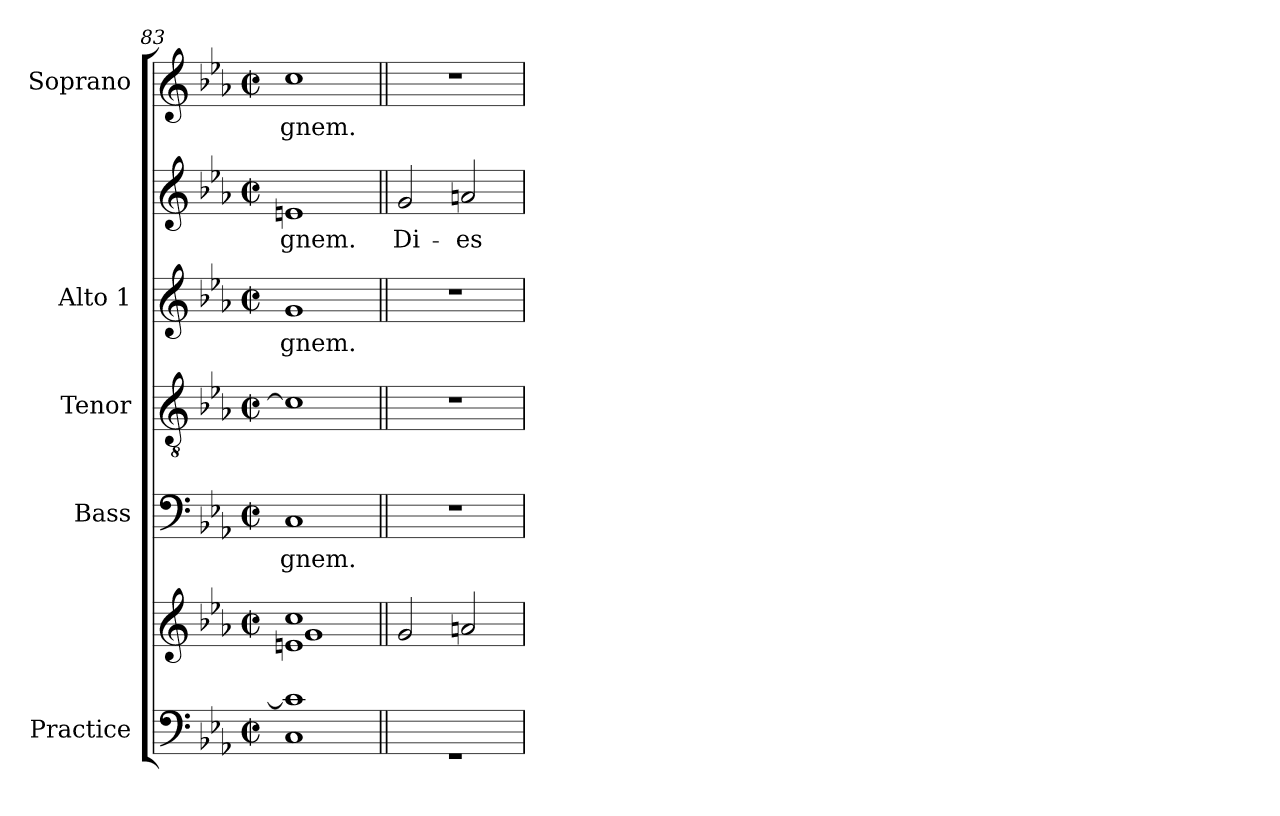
**kern	**kern	**kern	**text	**kern	**kern	**text	**kern	**text	**kern	**text
*part5	*part5	*part4	*part4	*part3	*part2	*part2	*part2	*part2	*part1	*part1
*staff7	*staff6	*staff5	*staff5	*staff4	*staff3	*staff3	*staff2	*staff2	*staff1	*staff1
*I"Practice	*	*I"Bass	*	*I"Tenor	*I"Alto 1	*	*	*	*I"Soprano	*
*	*	*I'B	*	*I'T	*I'A	*	*	*	*I'S	*
*clefF4	*clefG2	*clefF4	*	*clefGv2	*clefG2	*	*clefG2	*	*clefG2	*
*k[b-e-a-]	*k[b-e-a-]	*k[b-e-a-]	*	*k[b-e-a-]	*k[b-e-a-]	*	*k[b-e-a-]	*	*k[b-e-a-]	*
*E-:	*E-:	*E-:	*	*E-:	*E-:	*	*E-:	*	*E-:	*
*M2/2	*M2/2	*M2/2	*	*M2/2	*M2/2	*	*M2/2	*	*M2/2	*
*met(c|)	*met(c|)	*met(c|)	*	*met(c|)	*met(c|)	*	*met(c|)	*	*met(c|)	*
=83	=83	=83	=83	=83	=83	=83	=83	=83	=83	=83
*^	*^	*	*	*	*	*	*	*	*	*
*	*	*	*^	*	*	*	*	*	*	*	*	*
!	!	!	!	!	!	!LO:LY:b	!	!	!LO:LY:b	!	!LO:LY:b	!	!LO:LY:b
1c/]	1C\	1cc/	1en\	1g\	1C	gnem.	1c]	1g	gnem.	1en	-gnem.	1cc	-gnem.
=84||	=84||	=84||	=84||	=84||	=84||	=84||	=84||	=84||	=84||	=84||	=84||	=84||	=84||
!	!	!	!	!	!	!	!	!	!	!	!LO:LY:b	!	!
1ryy	1r	1ryy	2g/	1ryy	1r	.	1r	1r	.	2g	Di-	1r	.
!	!	!	!	!	!	!	!	!	!	!	!LO:LY:b	!	!
.	.	.	2an/	.	.	.	.	.	.	2an	-es	.	.
*v	*v	*	*	*	*	*	*	*	*	*	*	*	*
*	*v	*v	*v	*	*	*	*	*	*	*	*	*
=	=	=	=	=	=	=	=	=	=	=
*-	*-	*-	*-	*-	*-	*-	*-	*-	*-	*-
